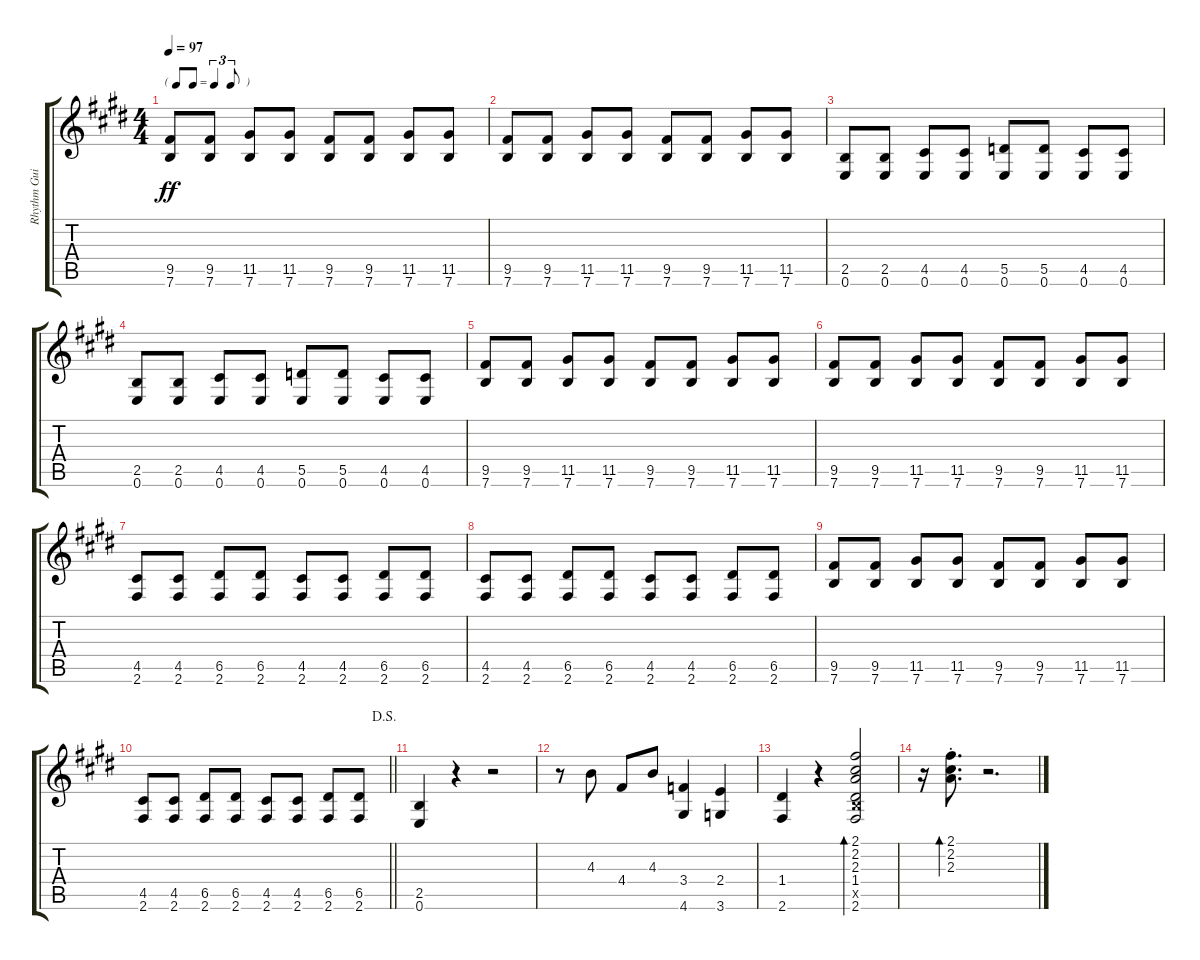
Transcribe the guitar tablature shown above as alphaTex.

\track ("Rhythm Guitar 1" "Rhythm Gui") {instrument acousticguitarsteel}
\staff {score tabs}
\tuning (E4 B3 G3 D3 A2 E2) {hide}
\ts (4 4)
\tf triplet8th
\tempo 97
\clef g2
\ks c#minor
(9.5 7.6).8{dy ff} (9.5 7.6).8 (11.5 7.6).8 (11.5 7.6).8 (9.5 7.6).8 (9.5 7.6).8 (11.5 7.6).8 (11.5 7.6).8 |
(9.5 7.6).8 (9.5 7.6).8 (11.5 7.6).8 (11.5 7.6).8 (9.5 7.6).8 (9.5 7.6).8 (11.5 7.6).8 (11.5 7.6).8 |
\ks e
(2.5 0.6).8 (2.5 0.6).8 (4.5 0.6).8 (4.5 0.6).8 (5.5 0.6).8 (5.5 0.6).8 (4.5 0.6).8 (4.5 0.6).8 |
\ks c#minor
(2.5 0.6).8 (2.5 0.6).8 (4.5 0.6).8 (4.5 0.6).8 (5.5 0.6).8 (5.5 0.6).8 (4.5 0.6).8 (4.5 0.6).8 |
(9.5 7.6).8 (9.5 7.6).8 (11.5 7.6).8 (11.5 7.6).8 (9.5 7.6).8 (9.5 7.6).8 (11.5 7.6).8 (11.5 7.6).8 |
\ks e
(9.5 7.6).8 (9.5 7.6).8 (11.5 7.6).8 (11.5 7.6).8 (9.5 7.6).8 (9.5 7.6).8 (11.5 7.6).8 (11.5 7.6).8 |
\ks c#minor
(4.5 2.6).8 (4.5 2.6).8 (6.5 2.6).8 (6.5 2.6).8 (4.5 2.6).8 (4.5 2.6).8 (6.5 2.6).8 (6.5 2.6).8 |
(4.5 2.6).8 (4.5 2.6).8 (6.5 2.6).8 (6.5 2.6).8 (4.5 2.6).8 (4.5 2.6).8 (6.5 2.6).8 (6.5 2.6).8 |
\ks e
(9.5 7.6).8 (9.5 7.6).8 (11.5 7.6).8 (11.5 7.6).8 (9.5 7.6).8 (9.5 7.6).8 (11.5 7.6).8 (11.5 7.6).8 |
\jump dalsegno
\barLineRight lightlight
\ks c#minor
(4.5 2.6).8 (4.5 2.6).8 (6.5 2.6).8 (6.5 2.6).8 (4.5 2.6).8 (4.5 2.6).8 (6.5 2.6).8 (6.5 2.6).8 |
\ks e
(2.5 0.6).4 r.4 r.2 |
\ks c#minor
r.8 4.3.8 4.4.8 4.3.8 (3.4 4.6).4 (2.4 3.6).4 |
(1.4 2.6).4 r.4 (2.1 2.2 2.3 1.4 2.5{x} 2.6).2{bd 30} |
r.16 (2.1{st} 2.2{st} 2.3{st}).8{d bd 30} r.2{d}
